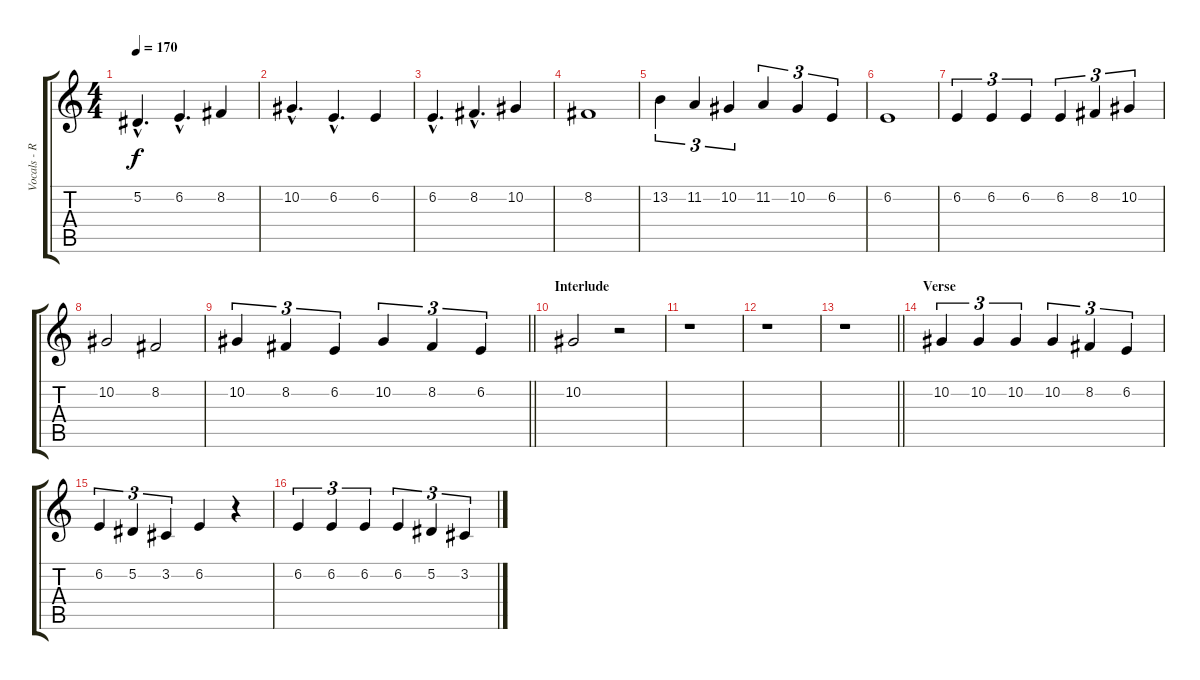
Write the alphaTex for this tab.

\track ("Vocals - Roy Khan" "Vocals - R") {instrument lead2sawtooth}
\staff {score tabs}
\tuning (Eb4 Bb3 Gb3 Db3 Ab2 Eb2) {hide}
\ts (4 4)
\tempo 170
\clef g2
\ks c
5.2{hac}.4{d dy f} 6.2{hac}.4{d} 8.2.4 |
10.2{hac}.4{d} 6.2{hac}.4{d} 6.2.4 |
6.2{hac}.4{d} 8.2{hac}.4{d} 10.2.4 |
8.2.1 |
13.2.4{tu (3 2)} 11.2.4{tu (3 2)} 10.2.4{tu (3 2)} 11.2.4{tu (3 2)} 10.2.4{tu (3 2)} 6.2.4{tu (3 2)} |
6.2.1 |
6.2.4{tu (3 2)} 6.2.4{tu (3 2)} 6.2.4{tu (3 2)} 6.2.4{tu (3 2)} 8.2.4{tu (3 2)} 10.2.4{tu (3 2)} |
10.2.2 8.2.2 |
\barLineRight lightlight
10.2.4{tu (3 2)} 8.2.4{tu (3 2)} 6.2.4{tu (3 2)} 10.2.4{tu (3 2)} 8.2.4{tu (3 2)} 6.2.4{tu (3 2)} |
\section ("" "Interlude")
10.2.2 r.2 |
r.1 |
r.1 |
\barLineRight lightlight
r.1 |
\section ("" "Verse")
10.2.4{tu (3 2)} 10.2.4{tu (3 2)} 10.2.4{tu (3 2)} 10.2.4{tu (3 2)} 8.2.4{tu (3 2)} 6.2.4{tu (3 2)} |
6.2.4{tu (3 2)} 5.2.4{tu (3 2)} 3.2.4{tu (3 2)} 6.2.4 r.4 |
6.2.4{tu (3 2)} 6.2.4{tu (3 2)} 6.2.4{tu (3 2)} 6.2.4{tu (3 2)} 5.2.4{tu (3 2)} 3.2.4{tu (3 2)}
